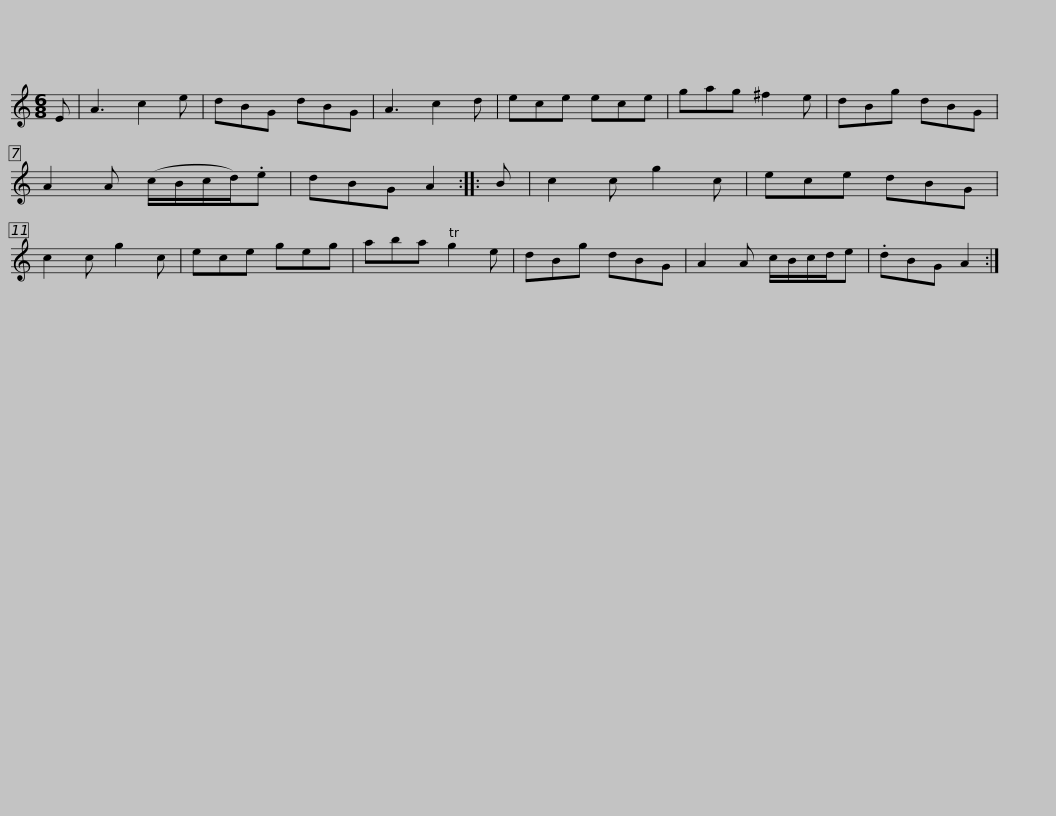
X:1
L:1/8
M:6/8
I:linebreak $
K:C
V:1 treble
V:1
 E | A3 c2 e | dBG dBG | A3 c2 d | ece ece | %5
 gag ^f2 e | dBg dBG | A2 A (c/B/c/d/).e | dBG A2 ::$ B | %10
 c2 c g2 c | ece dBG | c2 c g2 c | ece geg | aba g2 e | %15
 dBg dBG | A2 A c/B/c/d/e | .dBG A2 :| %18
